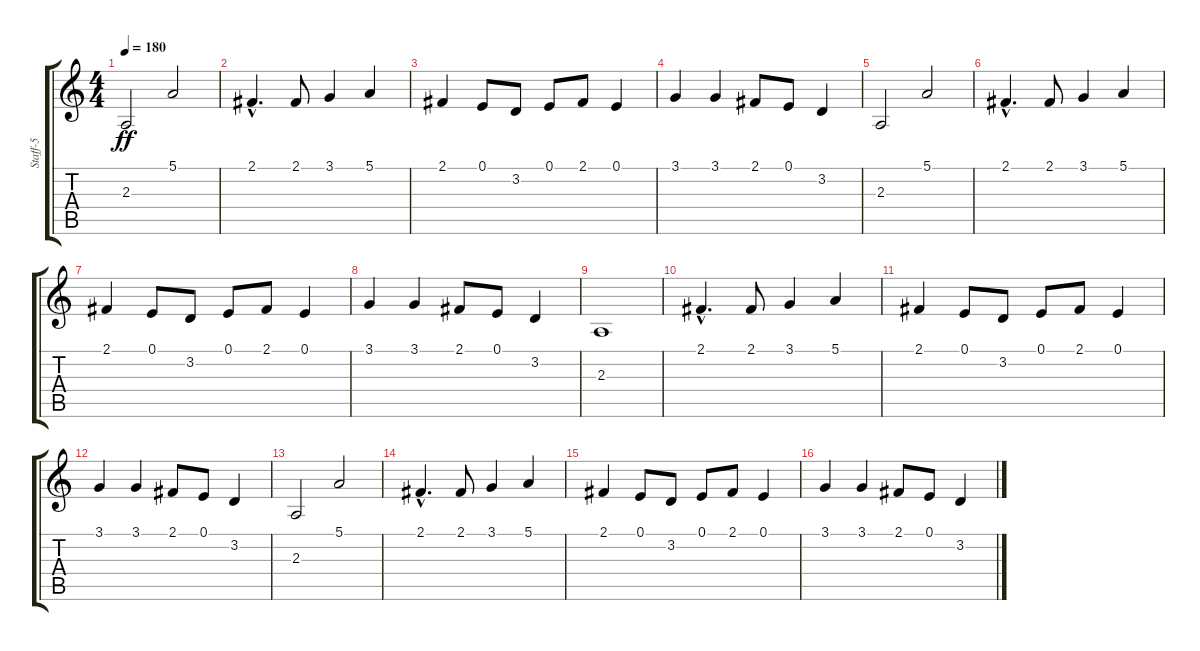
\track ("Staff-5" "Staff-5") {instrument stringensemble1}
\staff {score tabs}
\tuning (E4 B3 G3 D3 A2 E2) {hide}
\ts (4 4)
\tempo 180
\clef g2
\ks c
2.3.2{dy ff} 5.1.2 |
2.1{hac}.4{d} 2.1.8 3.1.4 5.1.4 |
2.1.4 0.1.8 3.2.8 0.1.8 2.1.8 0.1.4 |
3.1.4 3.1.4 2.1.8 0.1.8 3.2.4 |
2.3.2 5.1.2 |
2.1{hac}.4{d} 2.1.8 3.1.4 5.1.4 |
2.1.4 0.1.8 3.2.8 0.1.8 2.1.8 0.1.4 |
3.1.4 3.1.4 2.1.8 0.1.8 3.2.4 |
2.3.1 |
2.1{hac}.4{d} 2.1.8 3.1.4 5.1.4 |
2.1.4 0.1.8 3.2.8 0.1.8 2.1.8 0.1.4 |
3.1.4 3.1.4 2.1.8 0.1.8 3.2.4 |
2.3.2 5.1.2 |
2.1{hac}.4{d} 2.1.8 3.1.4 5.1.4 |
2.1.4 0.1.8 3.2.8 0.1.8 2.1.8 0.1.4 |
3.1.4 3.1.4 2.1.8 0.1.8 3.2.4
